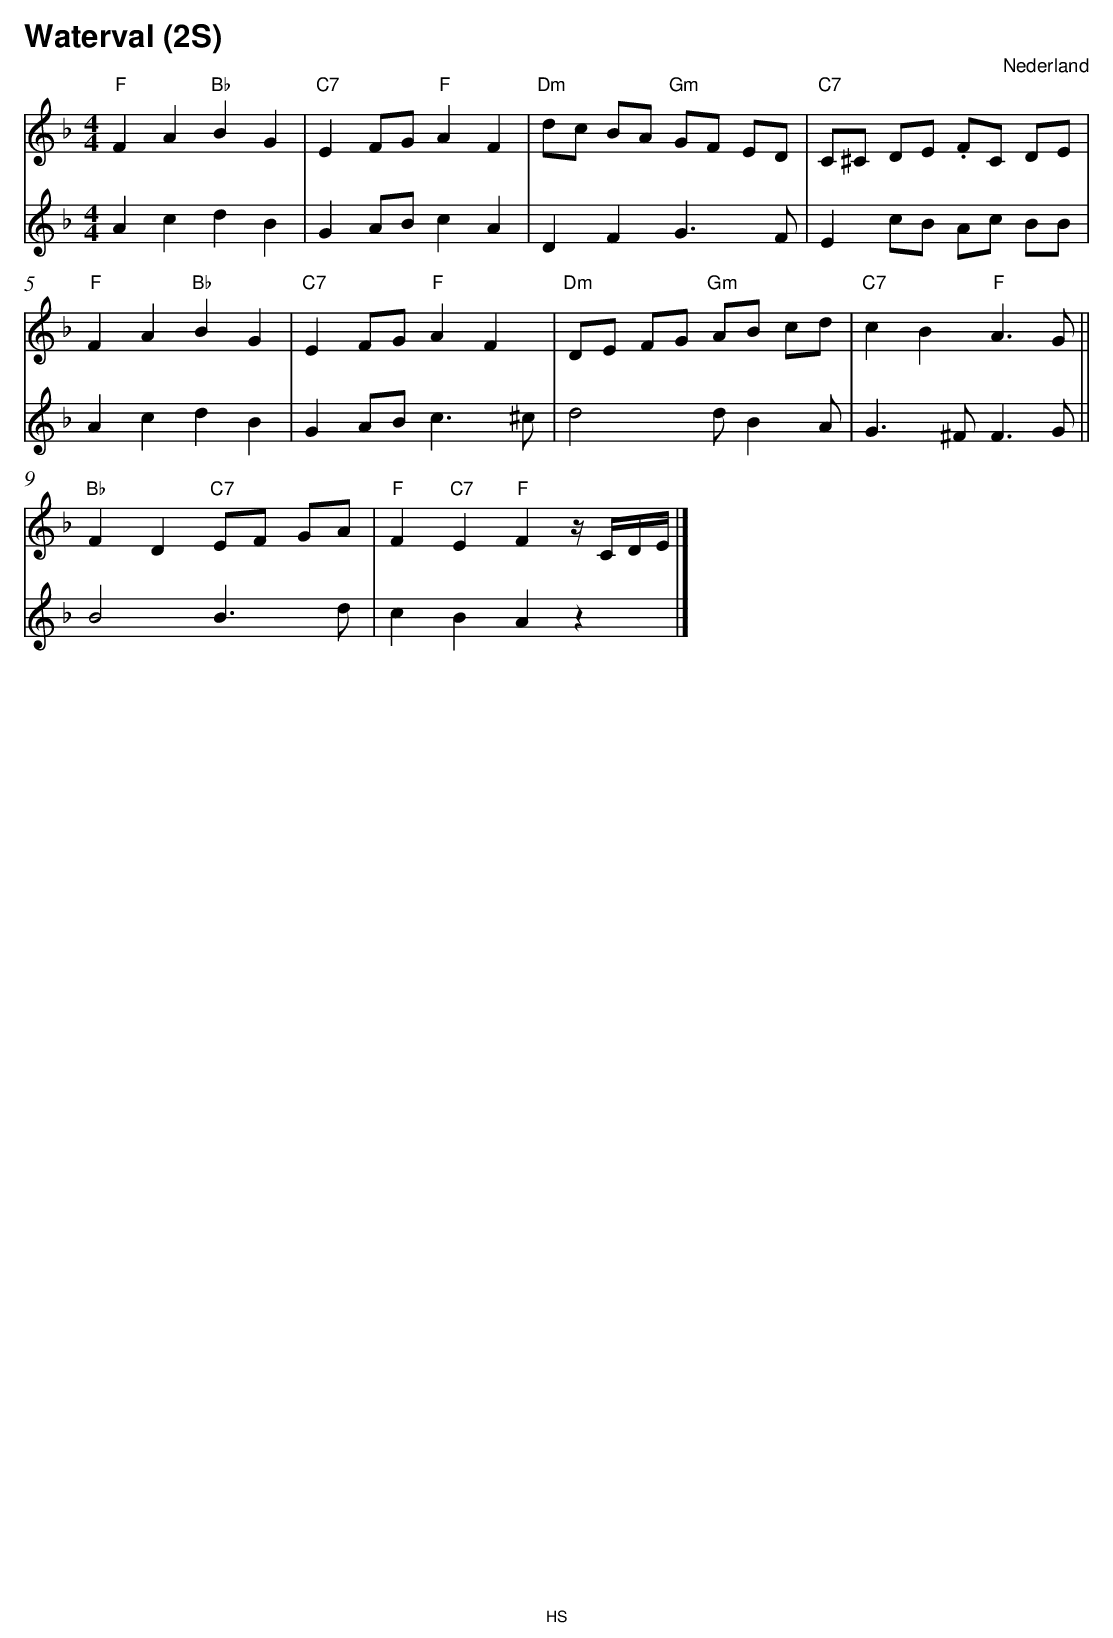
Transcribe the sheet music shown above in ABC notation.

X:1
T:Waterval (2S)
O:Nederland
M:4/4
L:1/8
Q:1/4=128
K:F
V:1
"F" F2 A2 "Bb" B2 G2 |"C7" E2 FG "F" A2 F2 |"Dm" dc BA "Gm" GF ED |"C7" C^C DE .FC DE |
"F" F2 A2 "Bb" B2 G2 |"C7" E2 FG "F" A2 F2 |"Dm" DE FG "Gm" AB cd |"C7" c2 B2 "F" A3 G||
"Bb" F2 D2 "C7" EF GA |"F" F2 "C7" E2 "F" F2 z/C/D/E/ |]
V:2
A2 c2 d2 B2 |G2 AB c2 A2 |D2 F2 G3 F|E2 cB Ac BB |
A2 c2 d2 B2 |G2 AB c3 ^c|d4 dB2 A|G3 ^FF3 G||
B4 B3 d|c2 B2 A2 z2 |]
